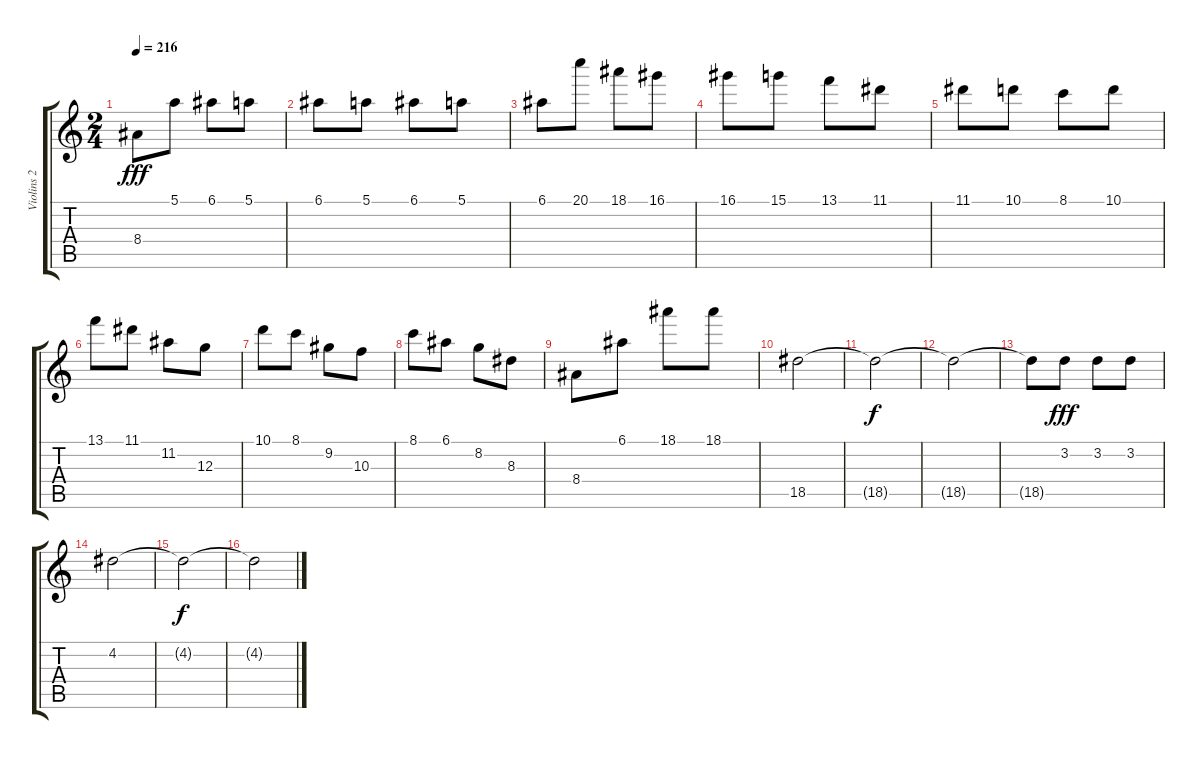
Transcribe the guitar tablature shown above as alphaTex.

\track ("Violins 2" "Violins 2") {instrument contrabass}
\staff {score tabs}
\tuning (E4 B3 G3 D3 A2 E2) {hide}
\ts (2 4)
\tempo 216
\clef g2
\ks c
8.4.8{dy fff} 5.1.8 6.1.8 5.1.8 |
6.1.8 5.1.8 6.1.8 5.1.8 |
6.1.8 20.1.8 18.1.8 16.1.8 |
16.1.8 15.1.8 13.1.8 11.1.8 |
11.1.8 10.1.8 8.1.8 10.1.8 |
13.1.8 11.1.8 11.2.8 12.3.8 |
10.1.8 8.1.8 9.2.8 10.3.8 |
8.1.8 6.1.8 8.2.8 8.3.8 |
8.4.8 6.1.8 18.1.8 18.1.8 |
18.5.2 |
18.5{t}.2{dy f} |
18.5{t}.2 |
18.5{t}.8 3.2.8{dy fff} 3.2.8 3.2.8 |
4.2.2 |
4.2{t}.2{dy f} |
4.2{t}.2
